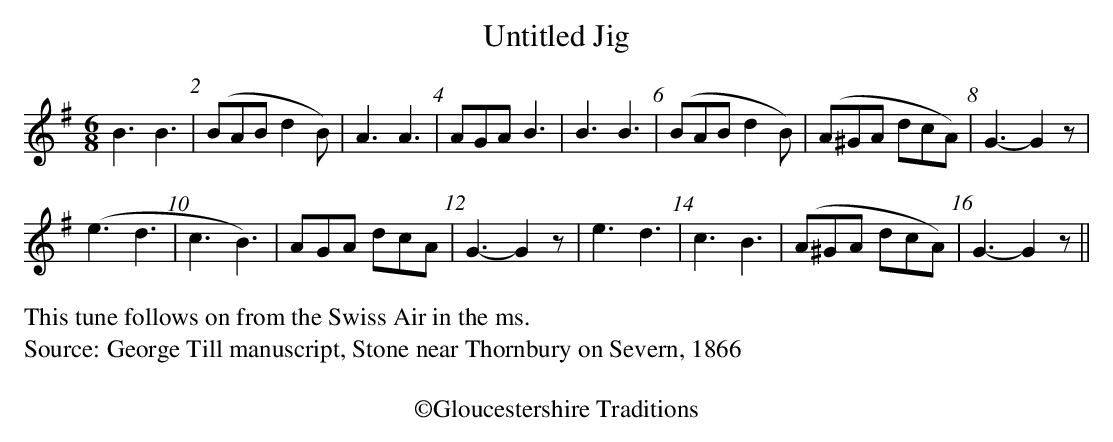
X:1
T:Untitled Jig
M:6/8
L:1/8
K:G
B3 B3 | (BAB d2 B) | A3 A3 | AGA B3 | B3 B3 |\
 (BAB d2 B) | (A^GA dcA) |G3-G2 z |
(e3 d3 | c3 B3 ) | AGA dcA | G3-G2 z |\
 e3 d3 | c3 B3 | (A^GA dcA) | G3-G2 z ||
